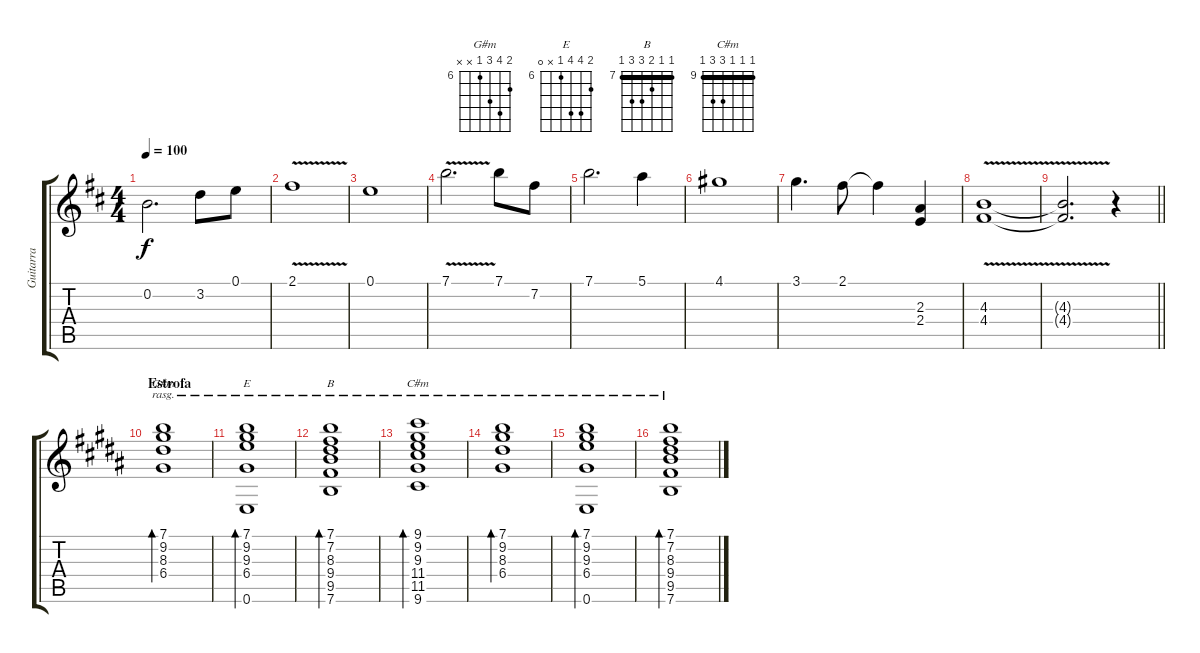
\track ("Guitarra" "Guitarra") {instrument distortionguitar}
\staff {score tabs}
\tuning (E4 B3 G3 D3 A2 E2) {hide}
\chord ("G#m" 7 9 8 6 x x) {firstfret 6}
\chord ("E" 7 9 9 6 x 0) {firstfret 6}
\chord ("B" 7 7 8 9 9 7) {firstfret 7 barre 7}
\chord ("C#m" 9 9 9 11 11 9) {firstfret 9 barre 9}
\ts (4 4)
\tempo 100
\clef g2
\ks bminor
0.2.2{d dy f} 3.2.8 0.1.8 |
2.1{v}.1 |
0.1.1 |
7.1{v}.2{d} 7.1.8 7.2.8 |
7.1.2{d} 5.1.4 |
4.1.1 |
3.1.4{d} 2.1.8 2.1{t}.4 (2.3 2.4).4 |
(4.3{v} 4.4).1 |
\barLineRight lightlight
(4.3{t} 4.4{t}).2{d} r.4 |
\section ("" "Estrofa")
\ks g#minor
(7.1 9.2 8.3 6.4).1{bd 240 ch "G#m" rasg ii volume 9 instrument acousticguitarsteel} |
(7.1 9.2 9.3 6.4 0.6).1{bd 240 ch "E" rasg ii} |
(7.1 7.2 8.3 9.4 9.5 7.6).1{bd 240 ch "B" rasg ii} |
(9.1 9.2 9.3 11.4 11.5 9.6).1{bd 240 ch "C#m" rasg ii} |
(7.1 9.2 8.3 6.4).1{bd 240 rasg ii} |
(7.1 9.2 9.3 6.4 0.6).1{bd 240 rasg ii} |
(7.1 7.2 8.3 9.4 9.5 7.6).1{bd 240 rasg ii}
